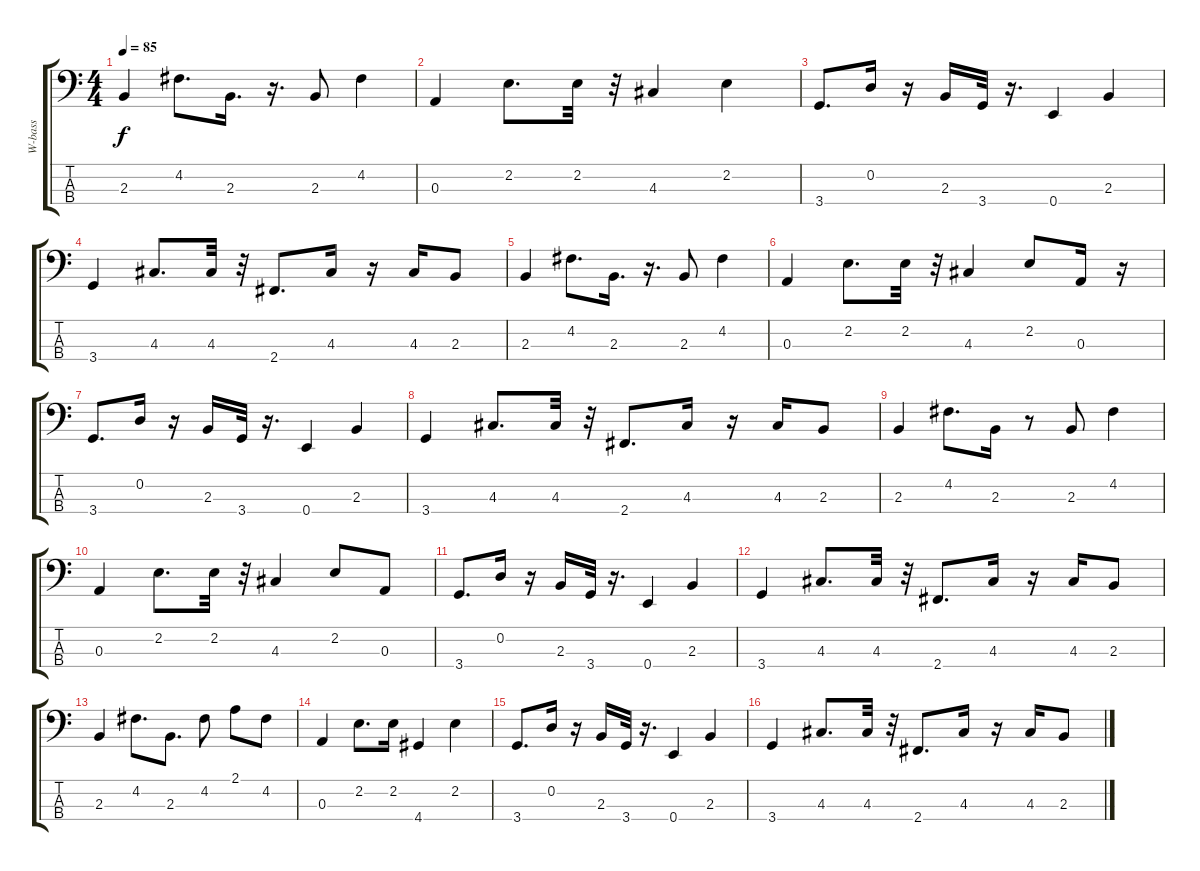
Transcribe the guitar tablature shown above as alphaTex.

\track ("W-bass" "W-bass") {instrument electricbassfinger}
\staff {score tabs}
\tuning (G2 D2 A1 E1) {hide}
\ts (4 4)
\tempo 85
\clef f4
\ks c
2.3.4{dy f} 4.2.8{d} 2.3.16{d} r.16{d} 2.3.8 4.2.4 |
0.3.4 2.2.8{d} 2.2.32 r.32 4.3.4 2.2.4 |
3.4.8{d} 0.2.16 r.16 2.3.16 3.4.32 r.16{d} 0.4.4 2.3.4 |
3.4.4 4.3.8{d} 4.3.32 r.32 2.4.8{d} 4.3.16 r.16 4.3.16 2.3.8 |
2.3.4 4.2.8{d} 2.3.16{d} r.16{d} 2.3.8 4.2.4 |
0.3.4 2.2.8{d} 2.2.32 r.32 4.3.4 2.2.8 0.3.16 r.16 |
3.4.8{d} 0.2.16 r.16 2.3.16 3.4.32 r.16{d} 0.4.4 2.3.4 |
3.4.4 4.3.8{d} 4.3.32 r.32 2.4.8{d} 4.3.16 r.16 4.3.16 2.3.8 |
2.3.4 4.2.8{d} 2.3.16 r.8 2.3.8 4.2.4 |
0.3.4 2.2.8{d} 2.2.32 r.32 4.3.4 2.2.8 0.3.8 |
3.4.8{d} 0.2.16 r.16 2.3.16 3.4.32 r.16{d} 0.4.4 2.3.4 |
3.4.4 4.3.8{d} 4.3.32 r.32 2.4.8{d} 4.3.16 r.16 4.3.16 2.3.8 |
2.3.4 4.2.8{d} 2.3.8{d} 4.2.8 2.1.8 4.2.8 |
0.3.4 2.2.8{d} 2.2.16 4.4.4 2.2.4 |
3.4.8{d} 0.2.16 r.16 2.3.16 3.4.32 r.16{d} 0.4.4 2.3.4 |
3.4.4 4.3.8{d} 4.3.32 r.32 2.4.8{d} 4.3.16 r.16 4.3.16 2.3.8
